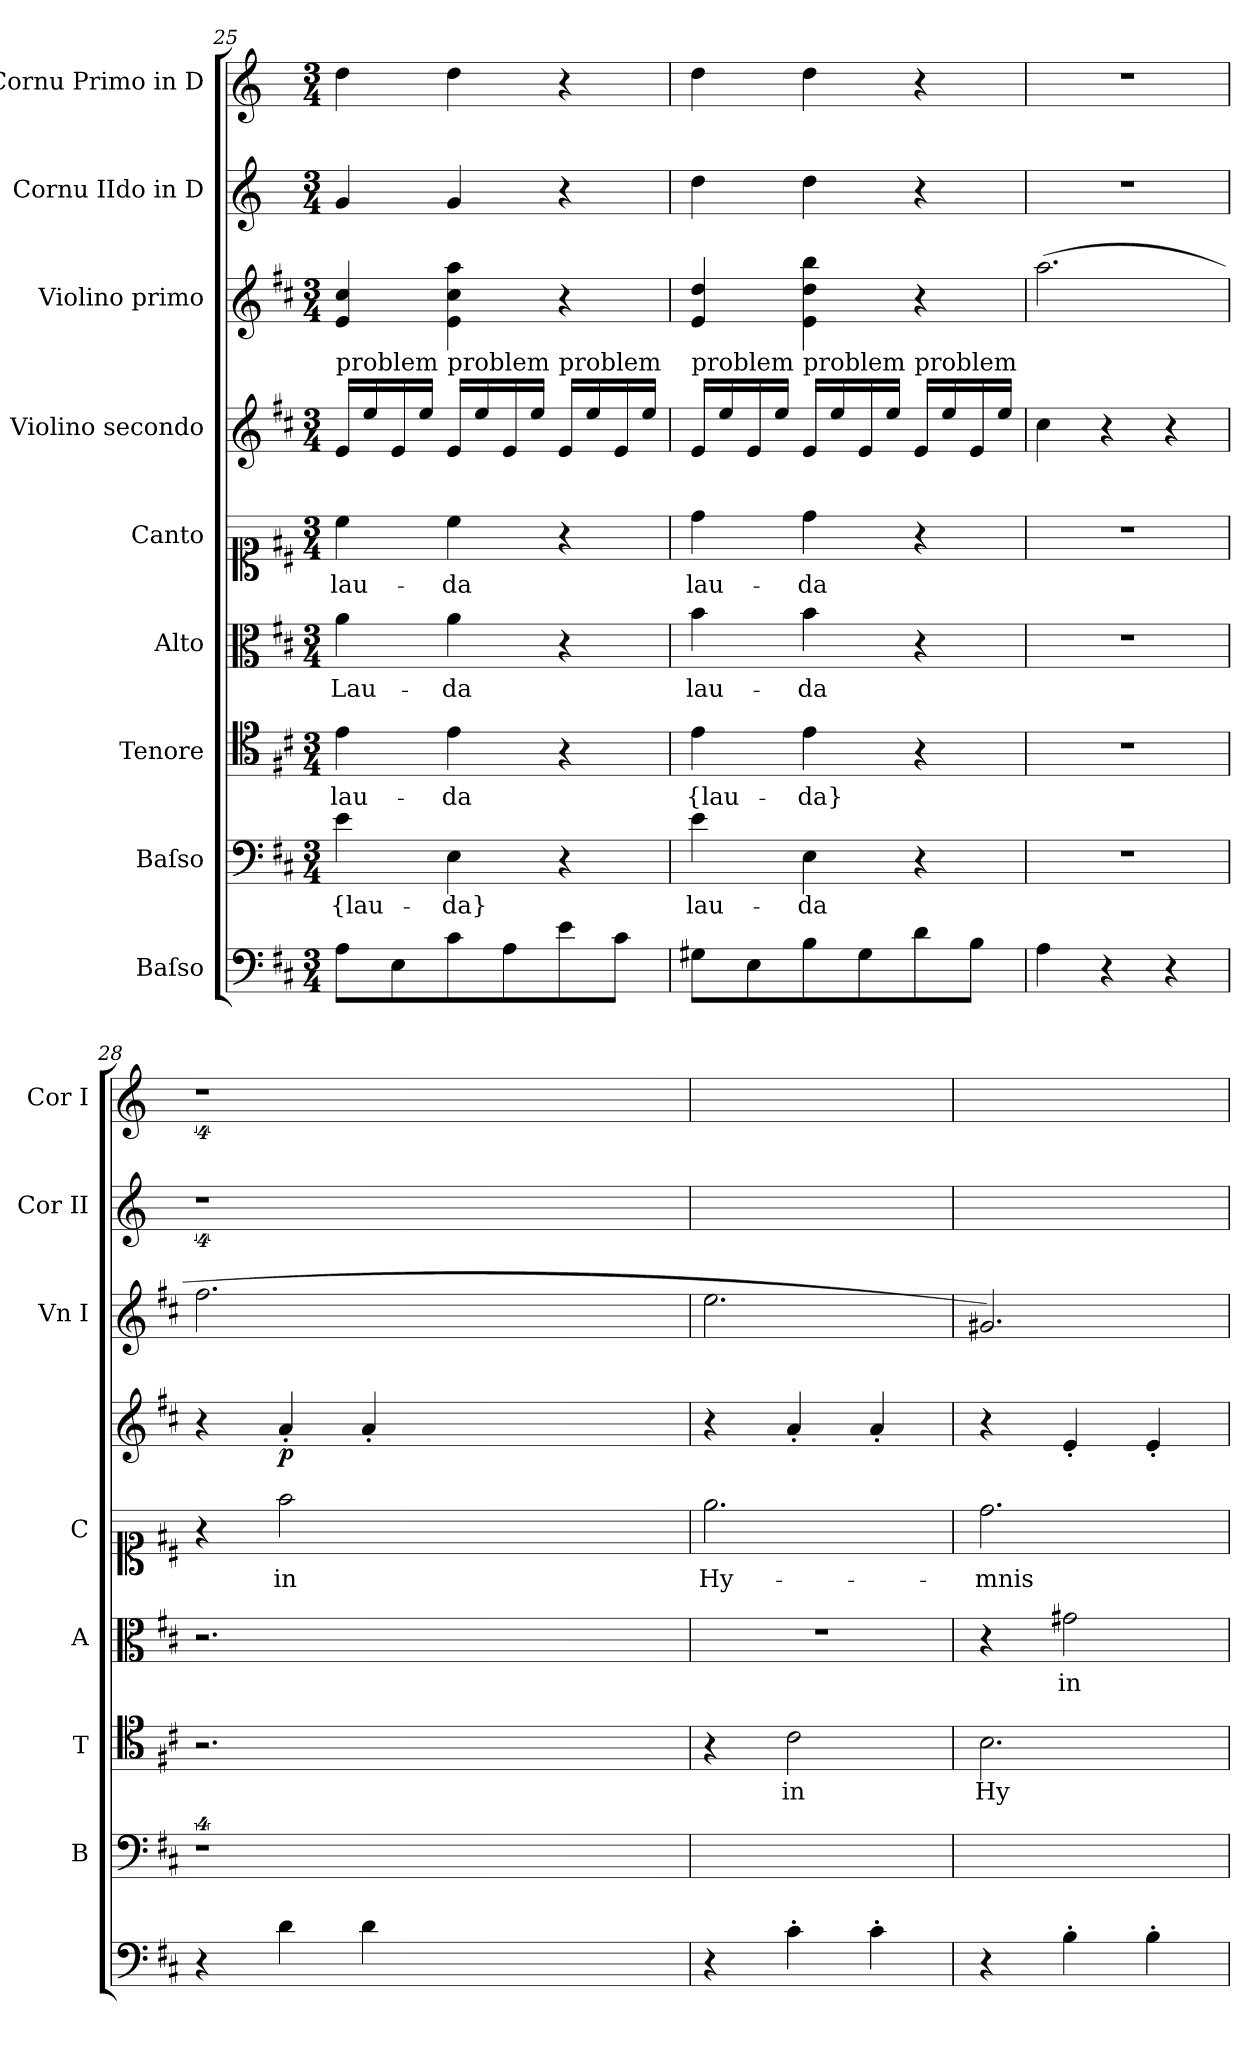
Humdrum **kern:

**kern	**dynam	**kern	**text	**kern	**text	**dynam	**kern	**text	**dynam	**kern	**text	**dynam	**kern	**dynam	**kern	**dynam	**kern	**kern
*part9	*part9	*part8	*part8	*part7	*part7	*part7	*part6	*part6	*part6	*part5	*part5	*part5	*part4	*part4	*part3	*part3	*part2	*part1
*staff9	*staff9	*staff8	*staff8	*staff7	*staff7	*staff7	*staff6	*staff6	*staff6	*staff5	*staff5	*staff5	*staff4	*staff4	*staff3	*staff3	*staff2	*staff1
*I"Baſso	*	*I"Baſso	*	*I"Tenore	*	*	*I"Alto	*	*	*I"Canto	*	*	*I"Violino secondo	*	*I"Violino primo	*	*I"Cornu IIdo in D	*I"Cornu Primo in D
*	*	*I'B	*	*I'T	*	*	*I'A	*	*	*I'C	*	*	*	*	*I'Vn I	*	*I'Cor II	*I'Cor I
*clefF4	*	*clefF4	*	*clefC4	*	*	*clefC3	*	*	*clefC1	*	*	*clefG2	*	*clefG2	*	*clefG2	*clefG2
*	*	*	*	*	*	*	*	*	*	*	*	*	*	*	*	*	*ITrd-1c-2	*ITrd-1c-2
*k[f#c#]	*	*k[f#c#]	*	*k[f#c#]	*	*	*k[f#c#]	*	*	*k[f#c#]	*	*	*k[f#c#]	*	*k[f#c#]	*	*k[f#c#]	*k[f#c#]
*M3/4	*	*M3/4	*	*M3/4	*	*	*M3/4	*	*	*M3/4	*	*	*M3/4	*	*M3/4	*	*M3/4	*M3/4
=25	=25	=25	=25	=25	=25	=25	=25	=25	=25	=25	=25	=25	=25	=25	=25	=25	=25	=25
!	!	!	!	!	!	!	!	!	!	!	!	!	!LO:TX:a:t=problem	!	!	!	!	!
8A\L	.	4e\	{lau-	4e\	lau-	.	4a\	Lau-	.	4cc#\	lau-	.	16e/LL	.	4e/ 4cc#/	.	4a/	4ee\
.	.	.	.	.	.	.	.	.	.	.	.	.	16ee\	.	.	.	.	.
8E\	.	.	.	.	.	.	.	.	.	.	.	.	16e/	.	.	.	.	.
.	.	.	.	.	.	.	.	.	.	.	.	.	16ee\JJ	.	.	.	.	.
!	!	!	!	!	!	!	!	!	!	!	!	!	!LO:TX:a:t=problem	!	!	!	!	!
8c#\	.	4E\	-da}	4e\	-da	.	4a\	-da	.	4cc#\	-da	.	16e/LL	.	4e\ 4cc#\ 4aa\	.	4a/	4ee\
.	.	.	.	.	.	.	.	.	.	.	.	.	16ee\	.	.	.	.	.
8A\	.	.	.	.	.	.	.	.	.	.	.	.	16e/	.	.	.	.	.
.	.	.	.	.	.	.	.	.	.	.	.	.	16ee\JJ	.	.	.	.	.
!	!	!	!	!	!	!	!	!	!	!	!	!	!LO:TX:a:t=problem	!	!	!	!	!
8e\	.	4r	.	4r	.	.	4r	.	.	4r	.	.	16e/LL	.	4r	.	4r	4r
.	.	.	.	.	.	.	.	.	.	.	.	.	16ee\	.	.	.	.	.
8c#\J	.	.	.	.	.	.	.	.	.	.	.	.	16e/	.	.	.	.	.
.	.	.	.	.	.	.	.	.	.	.	.	.	16ee\JJ	.	.	.	.	.
=26	=26	=26	=26	=26	=26	=26	=26	=26	=26	=26	=26	=26	=26	=26	=26	=26	=26	=26
!	!	!	!	!	!	!	!	!	!	!	!	!	!LO:TX:a:t=problem	!	!	!	!	!
8G#X\L	.	4e\	lau-	4e\	{lau-	.	4b\	lau-	.	4dd\	lau-	.	16e/LL	.	4e/ 4dd/	.	4ee\	4ee\
.	.	.	.	.	.	.	.	.	.	.	.	.	16ee\	.	.	.	.	.
8E\	.	.	.	.	.	.	.	.	.	.	.	.	16e/	.	.	.	.	.
.	.	.	.	.	.	.	.	.	.	.	.	.	16ee\JJ	.	.	.	.	.
!	!	!	!	!	!	!	!	!	!	!	!	!	!LO:TX:a:t=problem	!	!	!	!	!
8B\	.	4E\	-da	4e\	-da}	.	4b\	-da	.	4dd\	-da	.	16e/LL	.	4e\ 4dd\ 4bb\	.	4ee\	4ee\
.	.	.	.	.	.	.	.	.	.	.	.	.	16ee\	.	.	.	.	.
8G#\	.	.	.	.	.	.	.	.	.	.	.	.	16e/	.	.	.	.	.
.	.	.	.	.	.	.	.	.	.	.	.	.	16ee\JJ	.	.	.	.	.
!	!	!	!	!	!	!	!	!	!	!	!	!	!LO:TX:a:t=problem	!	!	!	!	!
8d\	.	4r	.	4r	.	.	4r	.	.	4r	.	.	16e/LL	.	4r	.	4r	4r
.	.	.	.	.	.	.	.	.	.	.	.	.	16ee\	.	.	.	.	.
8B\J	.	.	.	.	.	.	.	.	.	.	.	.	16e/	.	.	.	.	.
.	.	.	.	.	.	.	.	.	.	.	.	.	16ee\JJ	.	.	.	.	.
=27	=27	=27	=27	=27	=27	=27	=27	=27	=27	=27	=27	=27	=27	=27	=27	=27	=27	=27
4A\	.	2.r	.	2.r	.	.	2.r	.	.	2.r	.	.	4cc#\	.	(2.aa\	pia	2.r	2.r
4r	.	.	.	.	.	.	.	.	.	.	.	.	4r	.	.	.	.	.
4r	.	.	.	.	.	.	.	.	.	.	.	.	4r	.	.	.	.	.
=28	=28	=28	=28	=28	=28	=28	=28	=28	=28	=28	=28	=28	=28	=28	=28	=28	=28	=28
4r	.	4%9r	.	2.r	.	.	2.r	.	.	4r	.	.	4r	.	2.ff#\	.	4%9r	4%9r
!	!	!	!	!	!	!	!	!	!	!	!	!LO:DY:b	!	!	!	!	!	!
4d\	pia	.	.	.	.	.	.	.	.	2ff#\	in	pia	4a'/	p	.	.	.	.
4d\	.	.	.	.	.	.	.	.	.	.	.	.	4a'/	.	.	.	.	.
1.ryy	.	.	.	1.ryy	.	.	1.ryy	.	.	1.ryy	.	.	1.ryy	.	1.ryy	.	.	.
=29	=29	=29	=29	=29	=29	=29	=29	=29	=29	=29	=29	=29	=29	=29	=29	=29	=29	=29
4r	.	2.ryy	.	4r	.	.	2.r	.	.	2.ee\	Hy-	.	4r	.	2.ee\	.	2.ryy	2.ryy
!	!	!	!	!	!	!LO:DY:b	!	!	!	!	!	!	!	!	!	!	!	!
4c#'\	.	.	.	2c#\	in	pia	.	.	.	.	.	.	4a'/	.	.	.	.	.
4c#'\	.	.	.	.	.	.	.	.	.	.	.	.	4a'/	.	.	.	.	.
=30	=30	=30	=30	=30	=30	=30	=30	=30	=30	=30	=30	=30	=30	=30	=30	=30	=30	=30
4r	.	2.ryy	.	2.B\	Hy-	.	4r	.	.	2.dd\	-mnis	.	4r	.	2.g#X/)	.	2.ryy	2.ryy
!	!	!	!	!	!	!	!	!	!LO:DY:b	!	!	!	!	!	!	!	!	!
4B'\	.	.	.	.	.	.	2g#X\	in	pia	.	.	.	4e'/	.	.	.	.	.
4B'\	.	.	.	.	.	.	.	.	.	.	.	.	4e'/	.	.	.	.	.
=	=	=	=	=	=	=	=	=	=	=	=	=	=	=	=	=	=	=
*-	*-	*-	*-	*-	*-	*-	*-	*-	*-	*-	*-	*-	*-	*-	*-	*-	*-	*-
